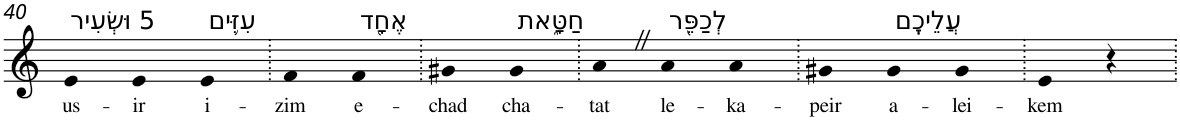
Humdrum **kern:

**kern	**text
*part1	*part1
*staff1	*staff1
*I"Piano	*
*I'Pno	*
!!LO:PB:g=z
*clefG2	*
*k[]	*
=40	=40
!LO:TX:a:t=5 וּשְׂעִיר	!
!	!LO:LY:b
4e	us-
!	!LO:LY:b
4e	-ir
!LO:TX:a:t=עִזִּ֥ים	!
!	!LO:LY:b
4e	i-
=41.	=41.
!	!LO:LY:b
4f	-zim
!LO:TX:a:t=אֶחָ֖ד	!
!	!LO:LY:b
4f	e-
=42.	=42.
!	!LO:LY:b
4g#X	-chad
!LO:TX:a:t=חַטָּ֑את	!
!	!LO:LY:b
4g#	cha-
=43.	=43.
!	!LO:LY:b
4aZ	-tat
!LO:TX:a:t=לְכַפֵּ֖ר	!
!	!LO:LY:b
4a	le-
!	!LO:LY:b
4a	-ka-
=44.	=44.
!	!LO:LY:b
4g#X	-peir
!LO:TX:a:t=עֲלֵיכֶֽם	!
!	!LO:LY:b
4g#	a-
!	!LO:LY:b
4g#	-lei-
=45.	=45.
!	!LO:LY:b
4e	-kem
4r	.
=.	=.
*-	*-
